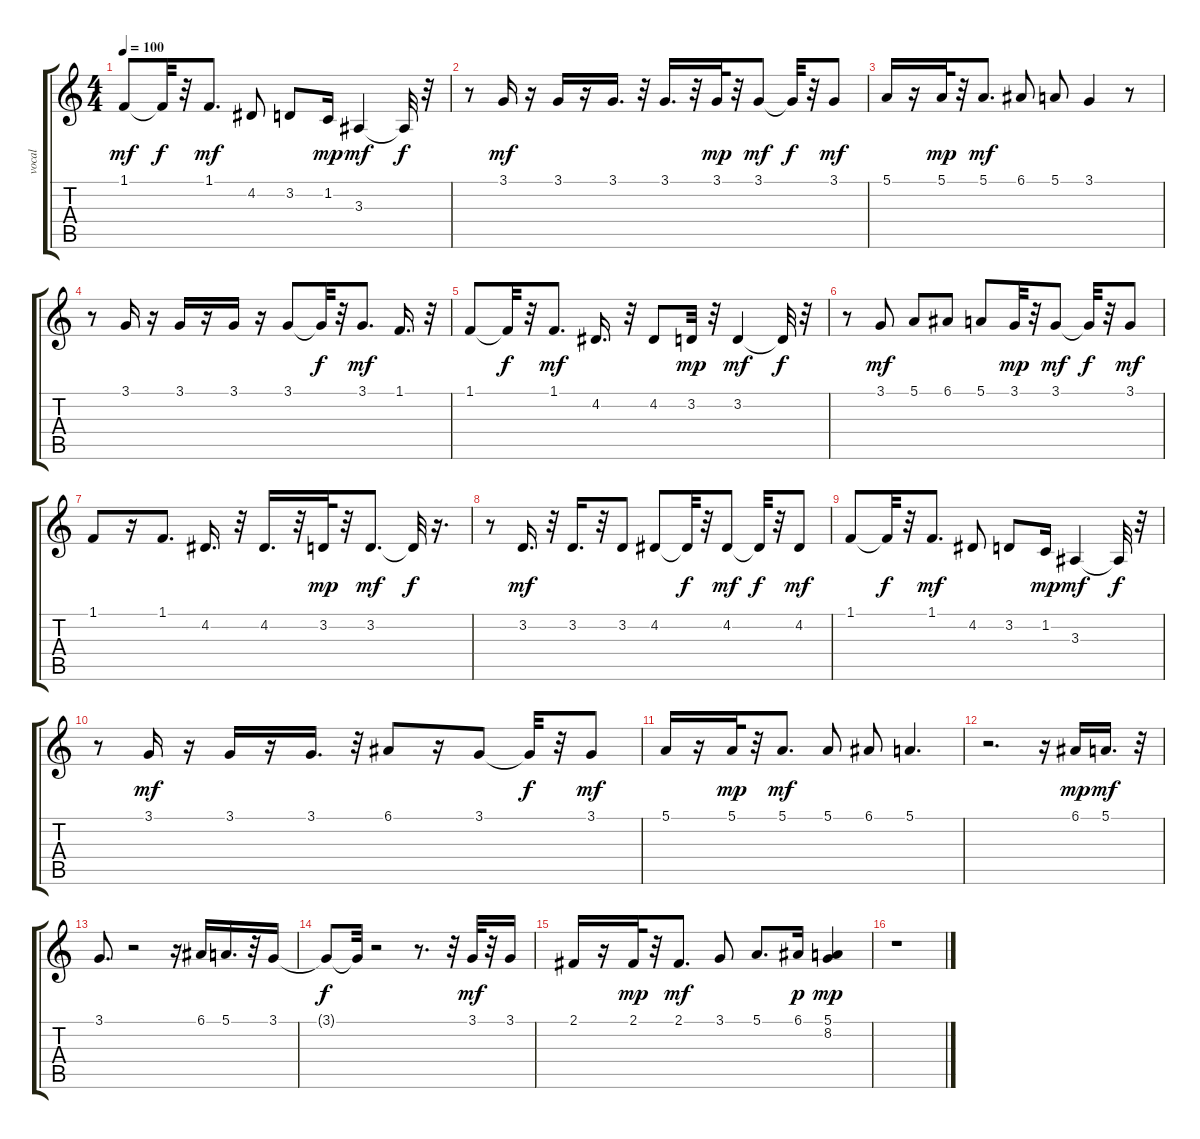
\track ("vocal" "vocal") {instrument lead3calliope}
\staff {score tabs}
\tuning (E4 B3 G3 D3 A2 E2) {hide}
\ts (4 4)
\tempo 100
\clef g2
\ks c
1.1.8{dy mf} 1.1{t}.32{dy f} r.32 1.1.8{d dy mf} 4.2.8 3.2.8 1.2.16{dy mp} 3.3.4{dy mf} 3.3{t}.32{dy f} r.32 |
r.8 3.1.16{dy mf} r.16 3.1.16 r.16 3.1.16{d} r.32 3.1.16{d} r.32 3.1.32{dy mp} r.32 3.1.8{dy mf} 3.1{t}.32{dy f} r.32 3.1.8{dy mf} |
5.1.16 r.16 5.1.32{dy mp} r.32 5.1.8{d dy mf} 6.1.8 5.1.8 3.1.4 r.8 |
r.8 3.1.16 r.16 3.1.16 r.16 3.1.16 r.16 3.1.8 3.1{t}.32{dy f} r.32 3.1.8{d dy mf} 1.1.16{d} r.32 |
1.1.8 1.1{t}.32{dy f} r.32 1.1.8{d dy mf} 4.2.16{d} r.32 4.2.8 3.2.32{dy mp} r.32 3.2.4{dy mf} 3.2{t}.32{dy f} r.32 |
r.8 3.1.8{dy mf} 5.1.8 6.1.8 5.1.8 3.1.32{dy mp} r.32 3.1.8{dy mf} 3.1{t}.32{dy f} r.32 3.1.8{dy mf} |
1.1.8 r.16 1.1.8{d} 4.2.16{d} r.32 4.2.16{d} r.32 3.2.32{dy mp} r.32 3.2.8{d dy mf} 3.2{t}.32{dy f} r.16{d} |
r.8 3.2.16{d dy mf} r.32 3.2.16{d} r.32 3.2.8 4.2.8 4.2{t}.32{dy f} r.32 4.2.8{dy mf} 4.2{t}.32{dy f} r.32 4.2.8{dy mf} |
1.1.8 1.1{t}.32{dy f} r.32 1.1.8{d dy mf} 4.2.8 3.2.8 1.2.16{dy mp} 3.3.4{dy mf} 3.3{t}.32{dy f} r.32 |
r.8 3.1.16{dy mf} r.16 3.1.16 r.16 3.1.16{d} r.32 6.1.8 r.16 3.1.8 3.1{t}.32{dy f} r.32 3.1.8{dy mf} |
5.1.16 r.16 5.1.32{dy mp} r.32 5.1.8{d dy mf} 5.1.8 6.1.8 5.1.4{d} |
r.2{d} r.16 6.1.16{dy mp} 5.1.16{d dy mf} r.32 |
3.1.8{d} r.2 r.16 6.1.16 5.1.16{d} r.32 3.1.16 |
3.1{t}.8{dy f} 3.1{t}.32 r.2 r.8{d} r.32 3.1.32{dy mf} r.32 3.1.16 |
2.1.16 r.16 2.1.32{dy mp} r.32 2.1.8{d dy mf} 3.1.8 5.1.8{d} 6.1.16{dy p} (5.1 8.2).4{dy mp} |
r.1
